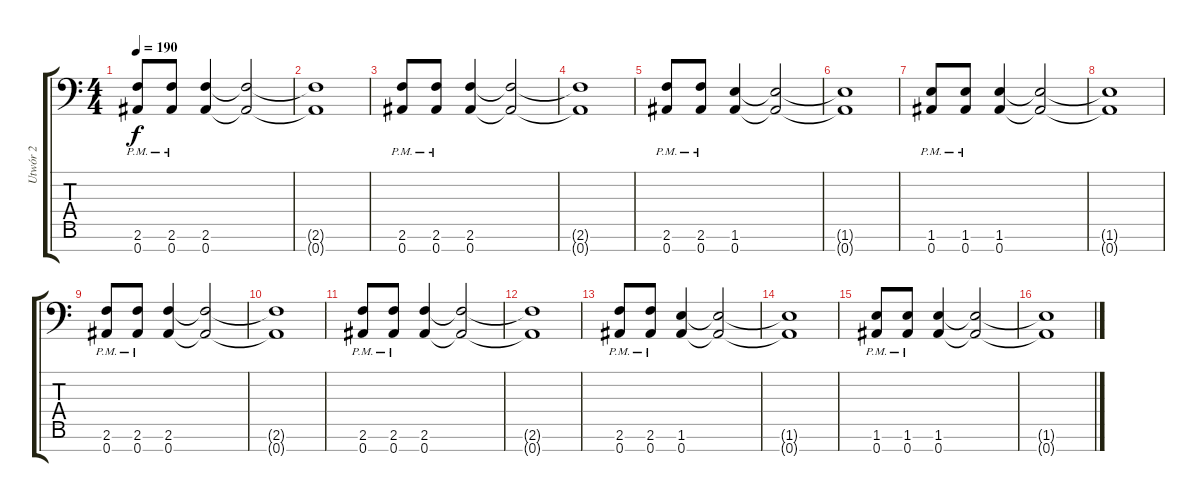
\track ("Utwór 2" "Utwór 2") {instrument overdrivenguitar}
\staff {score tabs}
\tuning (Eb4 Bb3 Gb3 Db3 Ab2 Eb2 Bb1) {hide}
\ts (4 4)
\tempo 190
\clef f4
\ks c
(2.6{pm} 0.7{pm}).8{dy f} (2.6{pm} 0.7{pm}).8 (2.6 0.7).4 (2.6{t} 0.7{t}).2 |
(2.6{t} 0.7{t}).1 |
(2.6{pm} 0.7{pm}).8 (2.6{pm} 0.7{pm}).8 (2.6 0.7).4 (2.6{t} 0.7{t}).2 |
(2.6{t} 0.7{t}).1 |
(2.6{pm} 0.7{pm}).8 (2.6{pm} 0.7{pm}).8 (1.6 0.7).4 (1.6{t} 0.7{t}).2 |
(1.6{t} 0.7{t}).1 |
(1.6{pm} 0.7{pm}).8 (1.6{pm} 0.7{pm}).8 (1.6 0.7).4 (1.6{t} 0.7{t}).2 |
(1.6{t} 0.7{t}).1 |
(2.6{pm} 0.7{pm}).8 (2.6{pm} 0.7{pm}).8 (2.6 0.7).4 (2.6{t} 0.7{t}).2 |
(2.6{t} 0.7{t}).1 |
(2.6{pm} 0.7{pm}).8 (2.6{pm} 0.7{pm}).8 (2.6 0.7).4 (2.6{t} 0.7{t}).2 |
(2.6{t} 0.7{t}).1 |
(2.6{pm} 0.7{pm}).8 (2.6{pm} 0.7{pm}).8 (1.6 0.7).4 (1.6{t} 0.7{t}).2 |
(1.6{t} 0.7{t}).1 |
(1.6{pm} 0.7{pm}).8 (1.6{pm} 0.7{pm}).8 (1.6 0.7).4 (1.6{t} 0.7{t}).2 |
(1.6{t} 0.7{t}).1
